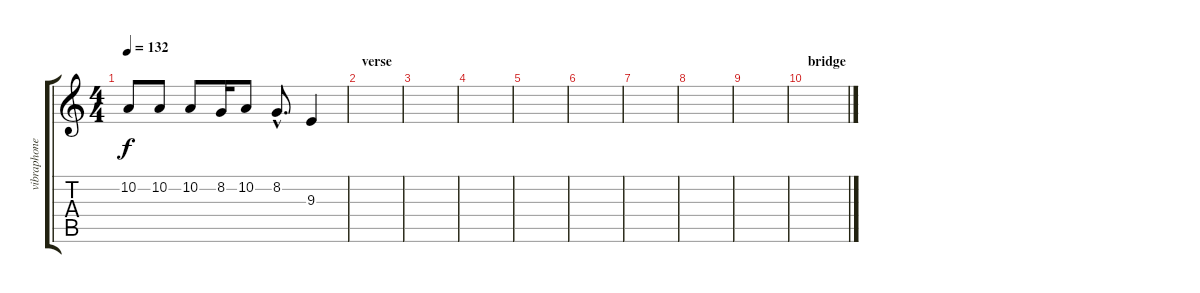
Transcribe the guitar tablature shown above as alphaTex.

\track ("vibraphone" "vibraphone") {instrument vibraphone}
\staff {score tabs}
\tuning (E4 B3 G3 D3 A2 E2) {hide}
\ts (4 4)
\tempo 132
\clef g2
\ks c
10.2.8{dy f} 10.2.8 10.2.8 8.2.16 10.2.8 8.2{hac}.8{d} 9.3.4 |
\section ("" "verse")
|
|
|
|
|
|
|
|
\section ("" "bridge")
